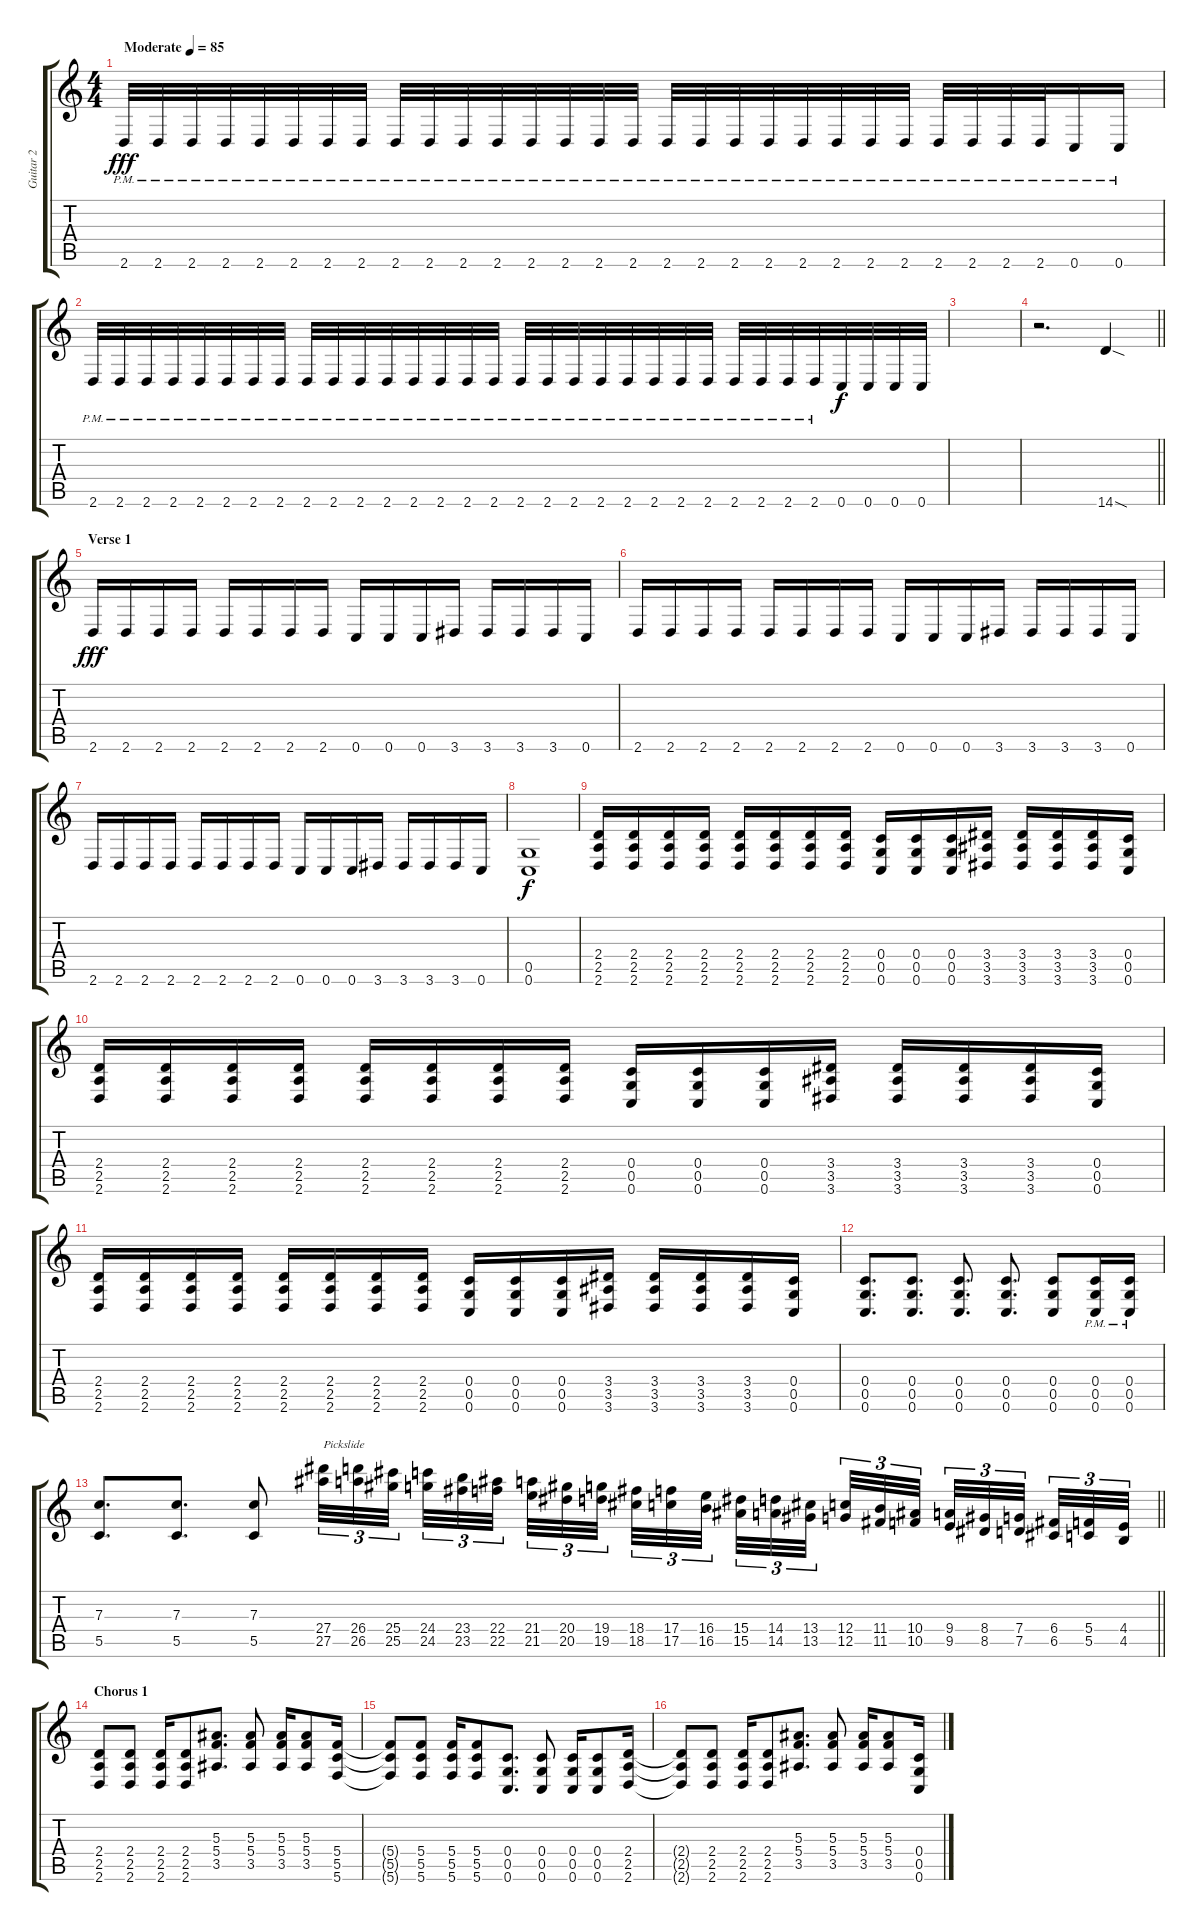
\track ("Guitar 2" "Guitar 2") {instrument distortionguitar}
\staff {score tabs}
\tuning (D4 A3 F3 C3 G2 C2) {hide}
\ts (4 4)
\tempo (85 "Moderate")
\clef g2
\ks c
2.6{pm}.32{dy fff instrument distortionguitar} 2.6{pm}.32 2.6{pm}.32 2.6{pm}.32 2.6{pm}.32 2.6{pm}.32 2.6{pm}.32 2.6{pm}.32 2.6{pm}.32 2.6{pm}.32 2.6{pm}.32 2.6{pm}.32 2.6{pm}.32 2.6{pm}.32 2.6{pm}.32 2.6{pm}.32 2.6{pm}.32 2.6{pm}.32 2.6{pm}.32 2.6{pm}.32 2.6{pm}.32 2.6{pm}.32 2.6{pm}.32 2.6{pm}.32 2.6{pm}.32 2.6{pm}.32 2.6{pm}.32 2.6{pm}.32 0.6{pm}.16 0.6{pm}.16 |
2.6{pm}.32 2.6{pm}.32 2.6{pm}.32 2.6{pm}.32 2.6{pm}.32 2.6{pm}.32 2.6{pm}.32 2.6{pm}.32 2.6{pm}.32 2.6{pm}.32 2.6{pm}.32 2.6{pm}.32 2.6{pm}.32 2.6{pm}.32 2.6{pm}.32 2.6{pm}.32 2.6{pm}.32 2.6{pm}.32 2.6{pm}.32 2.6{pm}.32 2.6{pm}.32 2.6{pm}.32 2.6{pm}.32 2.6{pm}.32 2.6{pm}.32 2.6{pm}.32 2.6{pm}.32 2.6{pm}.32 0.6.32{dy f} 0.6.32 0.6.32 0.6.32 |
|
\barLineRight lightlight
r.2{d} 14.6{sod}.4 |
\section ("" "Verse 1")
2.6.16{dy fff} 2.6.16 2.6.16 2.6.16 2.6.16 2.6.16 2.6.16 2.6.16 0.6.16 0.6.16 0.6.16 3.6.16 3.6.16 3.6.16 3.6.16 0.6.16 |
2.6.16 2.6.16 2.6.16 2.6.16 2.6.16 2.6.16 2.6.16 2.6.16 0.6.16 0.6.16 0.6.16 3.6.16 3.6.16 3.6.16 3.6.16 0.6.16 |
2.6.16 2.6.16 2.6.16 2.6.16 2.6.16 2.6.16 2.6.16 2.6.16 0.6.16 0.6.16 0.6.16 3.6.16 3.6.16 3.6.16 3.6.16 0.6.16 |
(0.5 0.6).1{dy f} |
(2.4 2.5 2.6).16{volume 13} (2.4 2.5 2.6).16 (2.4 2.5 2.6).16 (2.4 2.5 2.6).16 (2.4 2.5 2.6).16 (2.4 2.5 2.6).16 (2.4 2.5 2.6).16 (2.4 2.5 2.6).16 (0.4 0.5 0.6).16 (0.4 0.5 0.6).16 (0.4 0.5 0.6).16 (3.4 3.5 3.6).16 (3.4 3.5 3.6).16 (3.4 3.5 3.6).16 (3.4 3.5 3.6).16 (0.4 0.5 0.6).16 |
(2.4 2.5 2.6).16 (2.4 2.5 2.6).16 (2.4 2.5 2.6).16 (2.4 2.5 2.6).16 (2.4 2.5 2.6).16 (2.4 2.5 2.6).16 (2.4 2.5 2.6).16 (2.4 2.5 2.6).16 (0.4 0.5 0.6).16 (0.4 0.5 0.6).16 (0.4 0.5 0.6).16 (3.4 3.5 3.6).16 (3.4 3.5 3.6).16 (3.4 3.5 3.6).16 (3.4 3.5 3.6).16 (0.4 0.5 0.6).16 |
(2.4 2.5 2.6).16 (2.4 2.5 2.6).16 (2.4 2.5 2.6).16 (2.4 2.5 2.6).16 (2.4 2.5 2.6).16 (2.4 2.5 2.6).16 (2.4 2.5 2.6).16 (2.4 2.5 2.6).16 (0.4 0.5 0.6).16 (0.4 0.5 0.6).16 (0.4 0.5 0.6).16 (3.4 3.5 3.6).16 (3.4 3.5 3.6).16 (3.4 3.5 3.6).16 (3.4 3.5 3.6).16 (0.4 0.5 0.6).16 |
(0.4 0.5 0.6).8{d} (0.4 0.5 0.6).8{d} (0.4 0.5 0.6).8{d} (0.4 0.5 0.6).8{d} (0.4 0.5 0.6).8 (0.4{pm} 0.5{pm} 0.6{pm}).16 (0.4{pm} 0.5{pm} 0.6{pm}).16 |
\barLineRight lightlight
(7.3 5.5).8{d} (7.3 5.5).8{d} (7.3 5.5).8 (27.4 27.5).32{tu (3 2) txt "Pickslide"} (26.4 26.5).32{tu (3 2)} (25.4 25.5).32{tu (3 2) beam splitsecondary} (24.4 24.5).32{tu (3 2)} (23.4 23.5).32{tu (3 2)} (22.4 22.5).32{tu (3 2) beam splitsecondary} (21.4 21.5).32{tu (3 2)} (20.4 20.5).32{tu (3 2)} (19.4 19.5).32{tu (3 2) beam splitsecondary} (18.4 18.5).32{tu (3 2)} (17.4 17.5).32{tu (3 2)} (16.4 16.5).32{tu (3 2)} (15.4 15.5).32{tu (3 2)} (14.4 14.5).32{tu (3 2)} (13.4 13.5).32{tu (3 2) beam splitsecondary} (12.4 12.5).32{tu (3 2)} (11.4 11.5).32{tu (3 2)} (10.4 10.5).32{tu (3 2) beam splitsecondary} (9.4 9.5).32{tu (3 2)} (8.4 8.5).32{tu (3 2)} (7.4 7.5).32{tu (3 2) beam splitsecondary} (6.4 6.5).32{tu (3 2)} (5.4 5.5).32{tu (3 2)} (4.4 4.5).32{tu (3 2)} |
\section ("" "Chorus 1")
(2.4 2.5 2.6).8{volume 12} (2.4 2.5 2.6).8 (2.4 2.5 2.6).16 (2.4 2.5 2.6).8 (5.3 5.4 3.5).8{d} (5.3 5.4 3.5).8 (5.3 5.4 3.5).16 (5.3 5.4 3.5).8 (5.4 5.5 5.6).16 |
(5.4{t} 5.5{t} 5.6{t}).8 (5.4 5.5 5.6).8 (5.4 5.5 5.6).16 (5.4 5.5 5.6).8 (0.4 0.5 0.6).8{d} (0.4 0.5 0.6).8 (0.4 0.5 0.6).16 (0.4 0.5 0.6).8 (2.4 2.5 2.6).16 |
(2.4{t} 2.5{t} 2.6{t}).8 (2.4 2.5 2.6).8 (2.4 2.5 2.6).16 (2.4 2.5 2.6).8 (5.3 5.4 3.5).8{d} (5.3 5.4 3.5).8 (5.3 5.4 3.5).16 (5.3 5.4 3.5).8 (0.4 0.5 0.6).16
